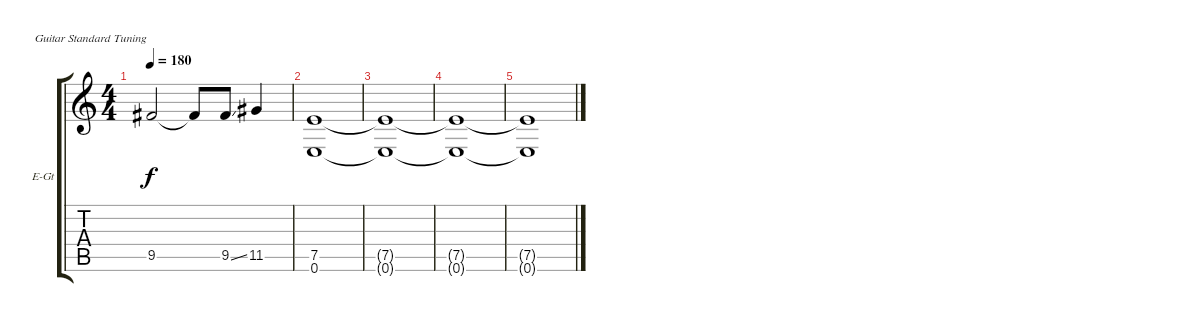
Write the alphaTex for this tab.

\defaultSystemsLayout 4
\bracketExtendMode groupsimilarinstruments
\firstSystemTrackNameOrientation horizontal
\otherSystemsTrackNameOrientation horizontal
\track ("Electric Guitar" "E-Gt") {instrument distortionguitar}
\staff {score tabs}
\tuning (E4 B3 G3 D3 A2 E2)
\ts (4 4)
\tempo 180
\clef g2
\ks c
9.5{t}.2{dy f} 9.5{t}.8 9.5{ss}.8 11.5.4 |
(7.5 0.6).1 |
(0.6{t} 7.5{t}).1 |
(7.5{t} 0.6{t}).1 |
(0.6{t} 7.5{t}).1
